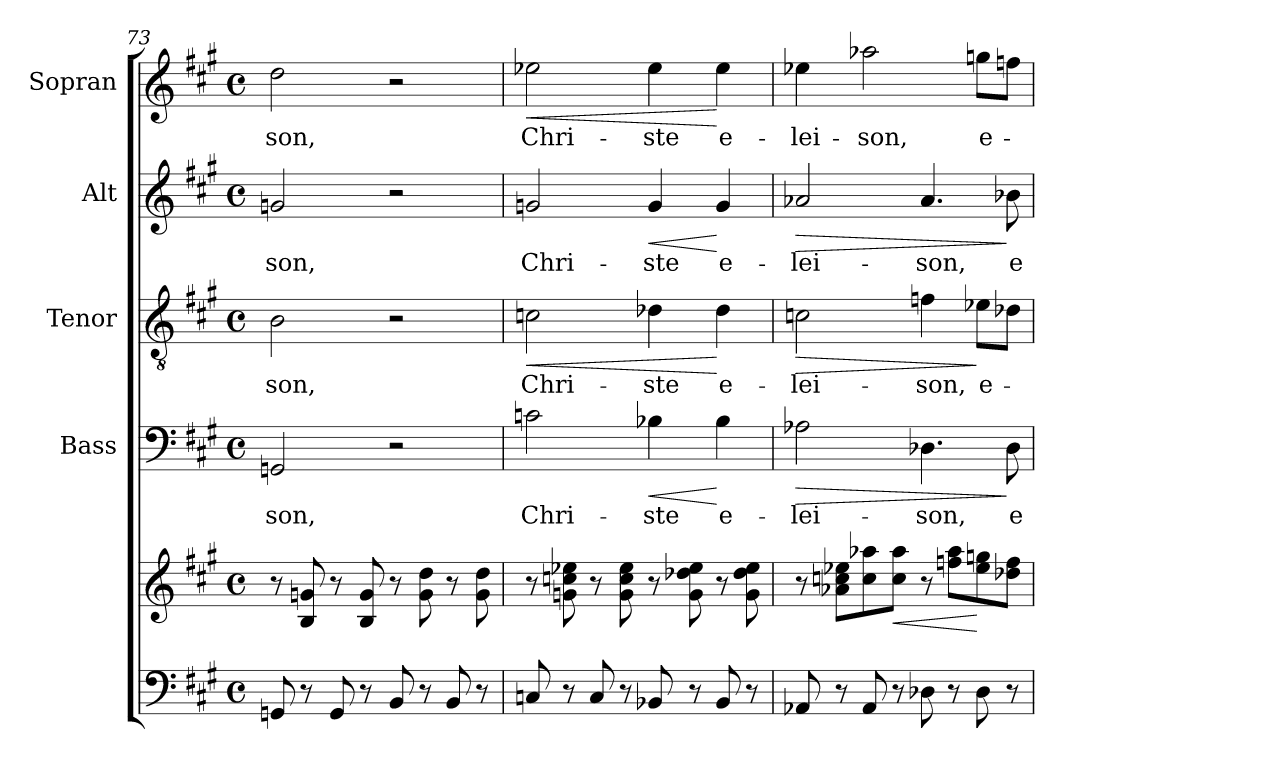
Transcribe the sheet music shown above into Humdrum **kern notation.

**kern	**kern	**dynam	**kern	**text	**dynam	**kern	**text	**dynam	**kern	**text	**dynam	**kern	**text	**dynam
*part5	*part5	*part5	*part4	*part4	*part4	*part3	*part3	*part3	*part2	*part2	*part2	*part1	*part1	*part1
*staff6	*staff5	*staff5/6	*staff4	*staff4	*staff4	*staff3	*staff3	*staff3	*staff2	*staff2	*staff2	*staff1	*staff1	*staff1
*	*	*	*I"Bass	*	*	*I"Tenor	*	*	*I"Alt	*	*	*I"Sopran	*	*
*	*	*	*I'B.	*	*	*I'T.	*	*	*I'A.	*	*	*I'S.	*	*
!!LO:PB:g=z
*clefF4	*clefG2	*	*clefF4	*	*	*clefGv2	*	*	*clefG2	*	*	*clefG2	*	*
*k[f#c#g#]	*k[f#c#g#]	*	*k[f#c#g#]	*	*	*k[f#c#g#]	*	*	*k[f#c#g#]	*	*	*k[f#c#g#]	*	*
*A:	*A:	*	*A:	*	*	*A:	*	*	*A:	*	*	*A:	*	*
*M4/4	*M4/4	*	*M4/4	*	*	*M4/4	*	*	*M4/4	*	*	*M4/4	*	*
*met(c)	*met(c)	*	*met(c)	*	*	*met(c)	*	*	*met(c)	*	*	*met(c)	*	*
=73	=73	=73	=73	=73	=73	=73	=73	=73	=73	=73	=73	=73	=73	=73
!	!	!	!	!LO:LY:b	!	!	!LO:LY:b	!	!	!LO:LY:b	!	!	!LO:LY:b	!
8GGn/	8r	.	2GGn/	-son,	.	2B\	-son,	.	2gn/	-son,	.	2dd\	-son,	.
8r	8B/ 8gn/	.	.	.	.	.	.	.	.	.	.	.	.	.
8GG/	8r	.	.	.	.	.	.	.	.	.	.	.	.	.
8r	8B/ 8g/	.	.	.	.	.	.	.	.	.	.	.	.	.
8BB/	8r	.	2r	.	.	2r	.	.	2r	.	.	2r	.	.
8r	8g\ 8dd\	.	.	.	.	.	.	.	.	.	.	.	.	.
8BB/	8r	.	.	.	.	.	.	.	.	.	.	.	.	.
8r	8g\ 8dd\	.	.	.	.	.	.	.	.	.	.	.	.	.
=74	=74	=74	=74	=74	=74	=74	=74	=74	=74	=74	=74	=74	=74	=74
!	!	!	!	!LO:LY:b	!	!	!LO:LY:b	!LO:HP:b	!	!LO:LY:b	!	!	!LO:LY:b	!LO:HP:b
8Cn/	8r	.	2cn\	Chri-	.	2cn\	Chri-	<	2gn/	Chri-	.	2ee-X\	Chri-	<
8r	8gn\ 8ccn\ 8ee-X\	.	.	.	.	.	.	.	.	.	.	.	.	.
8C/	8r	.	.	.	.	.	.	.	.	.	.	.	.	.
8r	8g\ 8cc\ 8ee-\	.	.	.	.	.	.	.	.	.	.	.	.	.
!	!	!	!	!LO:LY:b	!LO:HP:b	!	!LO:LY:b	!	!	!LO:LY:b	!LO:HP:b	!	!LO:LY:b	!
8BB-X/	8r	.	4B-X\	-ste	<	4d-X\	-ste	.	4g/	-ste	<	4ee-\	-ste	.
8r	8g\ 8dd-X\ 8ee-\	.	.	.	.	.	.	.	.	.	.	.	.	.
!	!	!	!	!LO:LY:b	!	!	!LO:LY:b	!	!	!LO:LY:b	!	!	!LO:LY:b	!
8BB-/	8r	.	4B-\	e-	[	4d-\	e-	[	4g/	e-	[	4ee-\	e-	[
8r	8g\ 8dd-\ 8ee-\	.	.	.	.	.	.	.	.	.	.	.	.	.
=75	=75	=75	=75	=75	=75	=75	=75	=75	=75	=75	=75	=75	=75	=75
!	!	!	!	!LO:LY:b	!LO:HP:b	!	!LO:LY:b	!LO:HP:b	!	!LO:LY:b	!LO:HP:b	!	!LO:LY:b	!
8AA-X/	8r	.	2A-X\	-lei-	>	2cn\	-lei-	>	2a-X/	-lei-	>	4ee-X\	-lei-	.
8r	8a-X\ 8ccn\ 8ee-X\L	.	.	.	.	.	.	.	.	.	.	.	.	.
!	!	!	!	!	!	!	!	!	!	!	!	!	!LO:LY:b	!
8AA-/	8cc\ 8aa-X\	.	.	.	.	.	.	.	.	.	.	2aa-X\	-son,	.
!	!	!LO:HP:b	!	!	!	!	!	!	!	!	!	!	!	!
8r	8cc\ 8aa-\J	<	.	.	.	.	.	.	.	.	.	.	.	.
!	!	!	!	!LO:LY:b	!	!	!LO:LY:b	!	!	!LO:LY:b	!	!	!	!
8D-X\	8r	.	4.D-X\	-son,	.	4fn\	-son,	.	4.a-/	-son,	.	.	.	.
8r	8ffn\ 8aa-\L	.	.	.	.	.	.	.	.	.	.	.	.	.
!	!	!	!	!	!	!	!LO:LY:b	!	!	!	!	!	!LO:LY:b	!
8D-\	8ee-\ 8ggn\	[	.	.	.	8e-X\L	e-	]	.	.	.	8ggn\L	e-	.
!	!	!	!	!LO:LY:b	!	!	!	!	!	!LO:LY:b	!	!	!	!
8r	8dd-X\ 8ff\J	.	8D-\	e-	]	8d-X\J	.	.	8b-X\	e-	]	8ffn\J	.	.
=	=	=	=	=	=	=	=	=	=	=	=	=	=	=
*-	*-	*-	*-	*-	*-	*-	*-	*-	*-	*-	*-	*-	*-	*-
